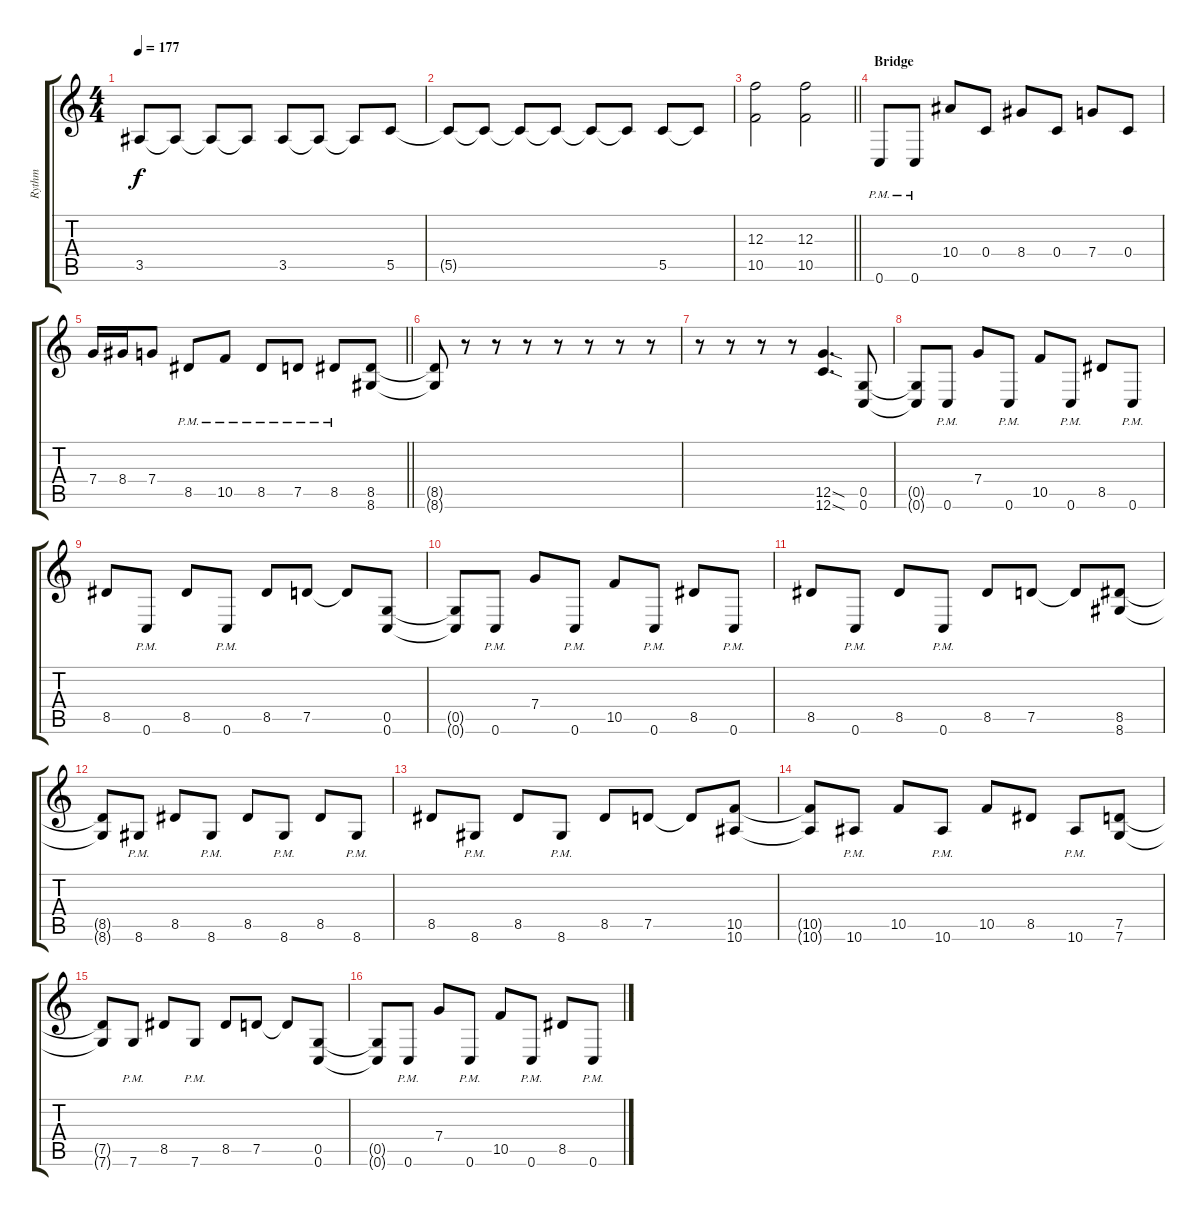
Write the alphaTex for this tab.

\track ("Rythm" "Rythm") {instrument distortionguitar}
\staff {score tabs}
\tuning (D4 A3 F3 C3 G2 C2) {hide}
\ts (4 4)
\tempo 177
\clef g2
\ks c
3.5{t}.8{dy f} 3.5{t}.8 3.5{t}.8 3.5{t}.8 3.5.8 3.5{t}.8 3.5{t}.8 5.5.8 |
5.5{t}.8 5.5{t}.8 5.5{t}.8 5.5{t}.8 5.5{t}.8 5.5{t}.8 5.5.8 5.5{t}.8 |
\barLineRight lightlight
(12.3 10.5).2 (12.3 10.5).2 |
\section ("" "Bridge")
0.6{pm}.8 0.6{pm}.8 10.4.8 0.4.8 8.4.8 0.4.8 7.4.8 0.4.8 |
\barLineRight lightlight
7.4.16 8.4.16 7.4.8 8.5{pm}.8 10.5{pm}.8 8.5{pm}.8 7.5{pm}.8 8.5{pm}.8 (8.5 8.6).8 |
\section ("" "")
(8.5{t} 8.6{t}).8 r.8 r.8 r.8 r.8 r.8 r.8 r.8 |
r.8 r.8 r.8 r.8 (12.5{sod} 12.6{sod}).4{d} (0.5 0.6).8 |
(0.5{t} 0.6{t}).8 0.6{pm}.8 7.4.8 0.6{pm}.8 10.5.8 0.6{pm}.8 8.5.8 0.6{pm}.8 |
8.5.8 0.6{pm}.8 8.5.8 0.6{pm}.8 8.5.8 7.5.8 7.5{t}.8 (0.5 0.6).8 |
(0.5{t} 0.6{t}).8 0.6{pm}.8 7.4.8 0.6{pm}.8 10.5.8 0.6{pm}.8 8.5.8 0.6{pm}.8 |
8.5.8 0.6{pm}.8 8.5.8 0.6{pm}.8 8.5.8 7.5.8 7.5{t}.8 (8.5 8.6).8 |
(8.5{t} 8.6{t}).8 8.6{pm}.8 8.5.8 8.6{pm}.8 8.5.8 8.6{pm}.8 8.5.8 8.6{pm}.8 |
8.5.8 8.6{pm}.8 8.5.8 8.6{pm}.8 8.5.8 7.5.8 7.5{t}.8 (10.5 10.6).8 |
(10.5{t} 10.6{t}).8 10.6{pm}.8 10.5.8 10.6{pm}.8 10.5.8 8.5.8 10.6{pm}.8 (7.5 7.6).8 |
(7.5{t} 7.6{t}).8 7.6{pm}.8 8.5.8 7.6{pm}.8 8.5.8 7.5.8 7.5{t}.8 (0.5 0.6).8 |
(0.5{t} 0.6{t}).8 0.6{pm}.8 7.4.8 0.6{pm}.8 10.5.8 0.6{pm}.8 8.5.8 0.6{pm}.8
